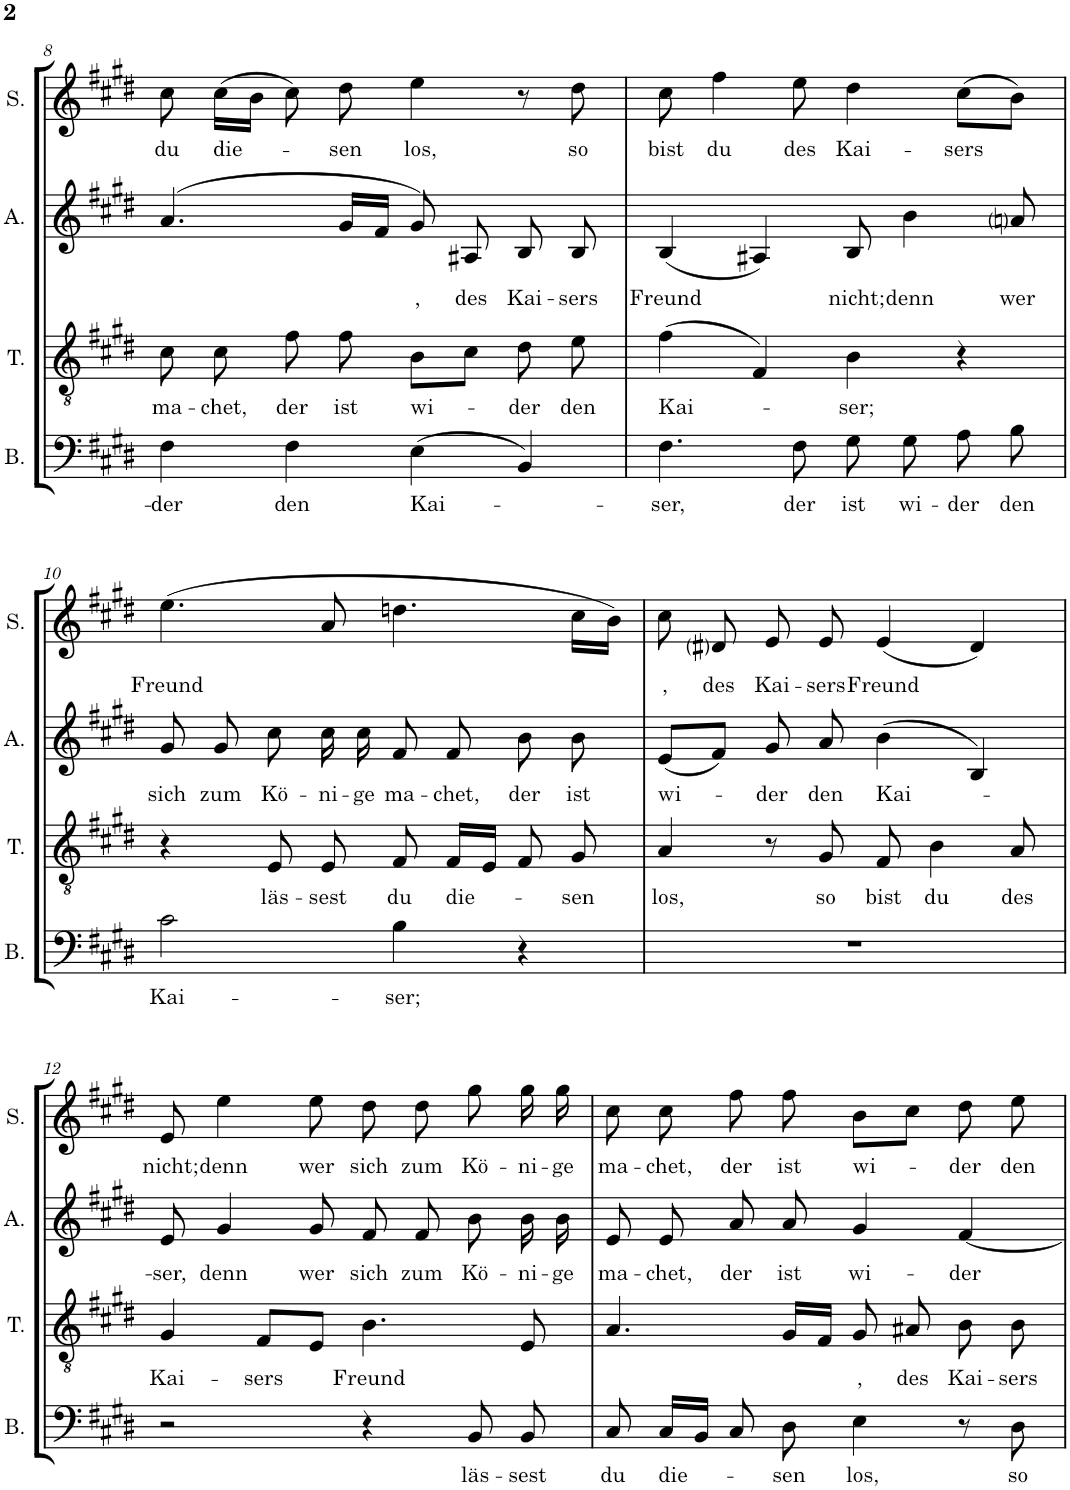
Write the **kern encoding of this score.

**kern	**text	**kern	**text	**kern	**text	**kern	**text
*part4	*part4	*part3	*part3	*part2	*part2	*part1	*part1
*staff4	*staff4	*staff3	*staff3	*staff2	*staff2	*staff1	*staff1
*I"Basso	*	*I"Tenore	*	*I"Alto	*	*I"Soprano	*
*I'B.	*	*I'T.	*	*I'A.	*	*I'S.	*
!!LO:PB:g=z
*clefF4	*	*clefGv2	*	*clefG2	*	*clefG2	*
*k[f#c#g#d#]	*	*k[f#c#g#d#]	*	*k[f#c#g#d#]	*	*k[f#c#g#d#]	*
*E:	*	*E:	*	*E:	*	*E:	*
*M4/4	*	*M4/4	*	*M4/4	*	*M4/4	*
=8	=8	=8	=8	=8	=8	=8	=8
!	!LO:LY:b	!	!LO:LY:b	!	!	!	!LO:LY:b
4F#\	-der	8c#\	ma-	(>4.a/	.	8cc#\	du
!	!	!	!LO:LY:b	!	!	!	!LO:LY:b
.	.	8c#\	-chet,	.	.	(>16cc#\LL	die-
.	.	.	.	.	.	16b\JJ	.
!	!LO:LY:b	!	!LO:LY:b	!	!	!	!
4F#\	den	8f#\	der	.	.	8cc#\)	.
!	!	!	!LO:LY:b	!	!	!	!LO:LY:b
.	.	8f#\	ist	16g#/LL	.	8dd#\	-sen
.	.	.	.	16f#/JJ	.	.	.
!	!LO:LY:b	!	!LO:LY:b	!	!LO:LY:b	!	!LO:LY:b
(>4E\	Kai-	8B\L	wi-	8g#/)	,	4ee\	los,
!	!	!	!	!	!LO:LY:b	!	!
.	.	8c#\J	.	8A#X/	des	.	.
!	!	!	!LO:LY:b	!	!LO:LY:b	!	!
4BB/)	.	8d#\	-der	8B/	Kai-	8r	.
!	!	!	!LO:LY:b	!	!LO:LY:b	!	!LO:LY:b
.	.	8e\	den	8B/	-sers	8dd#\	so
=9	=9	=9	=9	=9	=9	=9	=9
!	!LO:LY:b	!	!LO:LY:b	!	!LO:LY:b	!	!LO:LY:b
4.F#\	-ser,	(>4f#\	Kai-	(<4B/	Freund	8cc#\	bist
!	!	!	!	!	!	!	!LO:LY:b
.	.	.	.	.	.	4ff#\	du
.	.	4F#/)	.	4A#X/)	.	.	.
!	!LO:LY:b	!	!	!	!	!	!LO:LY:b
8F#\	der	.	.	.	.	8ee\	des
!	!LO:LY:b	!	!LO:LY:b	!	!LO:LY:b	!	!LO:LY:b
8G#\	ist	4B\	-ser;	8B/	nicht;	4dd#\	Kai-
!	!LO:LY:b	!	!	!	!LO:LY:b	!	!
8G#\	wi-	.	.	4b\	denn	.	.
!	!LO:LY:b	!	!	!	!	!	!LO:LY:b
8A\	-der	4r	.	.	.	(>8cc#\L	-sers
!	!LO:LY:b	!	!	!	!LO:LY:b	!	!
8B\	den	.	.	8ani/	wer	8b\J)	.
!!LO:LB:g=z
=10	=10	=10	=10	=10	=10	=10	=10
!	!LO:LY:b	!	!	!	!LO:LY:b	!	!LO:LY:b
2c#\	Kai-	4r	.	8g#/	sich	(>4.ee\	Freund
!	!	!	!	!	!LO:LY:b	!	!
.	.	.	.	8g#/	zum	.	.
!	!	!	!LO:LY:b	!	!LO:LY:b	!	!
.	.	8E/	läs-	8cc#\	Kö-	.	.
!	!	!	!LO:LY:b	!	!LO:LY:b	!	!
.	.	8E/	-sest	16cc#\	-ni-	8a/	.
!	!	!	!	!	!LO:LY:b	!	!
.	.	.	.	16cc#\	-ge	.	.
!	!LO:LY:b	!	!LO:LY:b	!	!LO:LY:b	!	!
4B\	-ser;	8F#/	du	8f#/	ma-	4.ddn\	.
!	!	!	!LO:LY:b	!	!LO:LY:b	!	!
.	.	16F#/LL	die-	8f#/	-chet,	.	.
.	.	16E/JJ	.	.	.	.	.
!	!	!	!	!	!LO:LY:b	!	!
4r	.	8F#/	.	8b\	der	.	.
!	!	!	!LO:LY:b	!	!LO:LY:b	!	!
.	.	8G#/	-sen	8b\	ist	16cc#\LL	.
.	.	.	.	.	.	16b\JJ)	.
=11	=11	=11	=11	=11	=11	=11	=11
!	!	!	!LO:LY:b	!	!LO:LY:b	!	!LO:LY:b
1r	.	4A/	los,	(<8e/L	wi-	8cc#\	,
!	!	!	!	!	!	!	!LO:LY:b
.	.	.	.	8f#/J)	.	8d#i/	des
!	!	!	!	!	!LO:LY:b	!	!LO:LY:b
.	.	8r	.	8g#/	-der	8e/	Kai-
!	!	!	!LO:LY:b	!	!LO:LY:b	!	!LO:LY:b
.	.	8G#/	so	8a/	den	8e/	-sers
!	!	!	!LO:LY:b	!	!LO:LY:b	!	!LO:LY:b
.	.	8F#/	bist	(>4b\	Kai-	(<4e/	Freund
!	!	!	!LO:LY:b	!	!	!	!
.	.	4B\	du	.	.	.	.
.	.	.	.	4B/)	.	4d#/)	.
!	!	!	!LO:LY:b	!	!	!	!
.	.	8A/	des	.	.	.	.
!!LO:LB:g=z
=12	=12	=12	=12	=12	=12	=12	=12
!	!	!	!LO:LY:b	!	!LO:LY:b	!	!LO:LY:b
2r	.	4G#/	Kai-	8e/	-ser,	8e/	nicht;
!	!	!	!	!	!LO:LY:b	!	!LO:LY:b
.	.	.	.	4g#/	denn	4ee\	denn
!	!	!	!LO:LY:b	!	!	!	!
.	.	8F#/L	-sers	.	.	.	.
!	!	!	!	!	!LO:LY:b	!	!LO:LY:b
.	.	8E/J	.	8g#/	wer	8ee\	wer
!	!	!	!LO:LY:b	!	!LO:LY:b	!	!LO:LY:b
4r	.	4.B\	Freund	8f#/	sich	8dd#\	sich
!	!	!	!	!	!LO:LY:b	!	!LO:LY:b
.	.	.	.	8f#/	zum	8dd#\	zum
!	!LO:LY:b	!	!	!	!LO:LY:b	!	!LO:LY:b
8BB/	läs-	.	.	8b\	Kö-	8gg#\	Kö-
!	!LO:LY:b	!	!	!	!LO:LY:b	!	!LO:LY:b
8BB/	-sest	8E/	.	16b\	-ni-	16gg#\	-ni-
!	!	!	!	!	!LO:LY:b	!	!LO:LY:b
.	.	.	.	16b\	-ge	16gg#\	-ge
=13	=13	=13	=13	=13	=13	=13	=13
!	!LO:LY:b	!	!	!	!LO:LY:b	!	!LO:LY:b
8C#/	du	4.A/	.	8e/	ma-	8cc#\	ma-
!	!LO:LY:b	!	!	!	!LO:LY:b	!	!LO:LY:b
16C#/LL	die-	.	.	8e/	-chet,	8cc#\	-chet,
16BB/JJ	.	.	.	.	.	.	.
!	!	!	!	!	!LO:LY:b	!	!LO:LY:b
8C#/	.	.	.	8a/	der	8ff#\	der
!	!LO:LY:b	!	!	!	!LO:LY:b	!	!LO:LY:b
8D#\	-sen	16G#/LL	.	8a/	ist	8ff#\	ist
.	.	16F#/JJ	.	.	.	.	.
!	!LO:LY:b	!	!LO:LY:b	!	!LO:LY:b	!	!LO:LY:b
4E\	los,	8G#/	,	4g#/	wi-	8b\L	wi-
!	!	!	!LO:LY:b	!	!	!	!
.	.	8A#X/	des	.	.	8cc#\J	.
!	!	!	!LO:LY:b	!	!LO:LY:b	!	!LO:LY:b
8r	.	8B\	Kai-	[4f#/	-der	8dd#\	-der
!	!LO:LY:b	!	!LO:LY:b	!	!	!	!LO:LY:b
8D#\	so	8B\	-sers	.	.	8ee\	den
=	=	=	=	=	=	=	=
*-	*-	*-	*-	*-	*-	*-	*-
